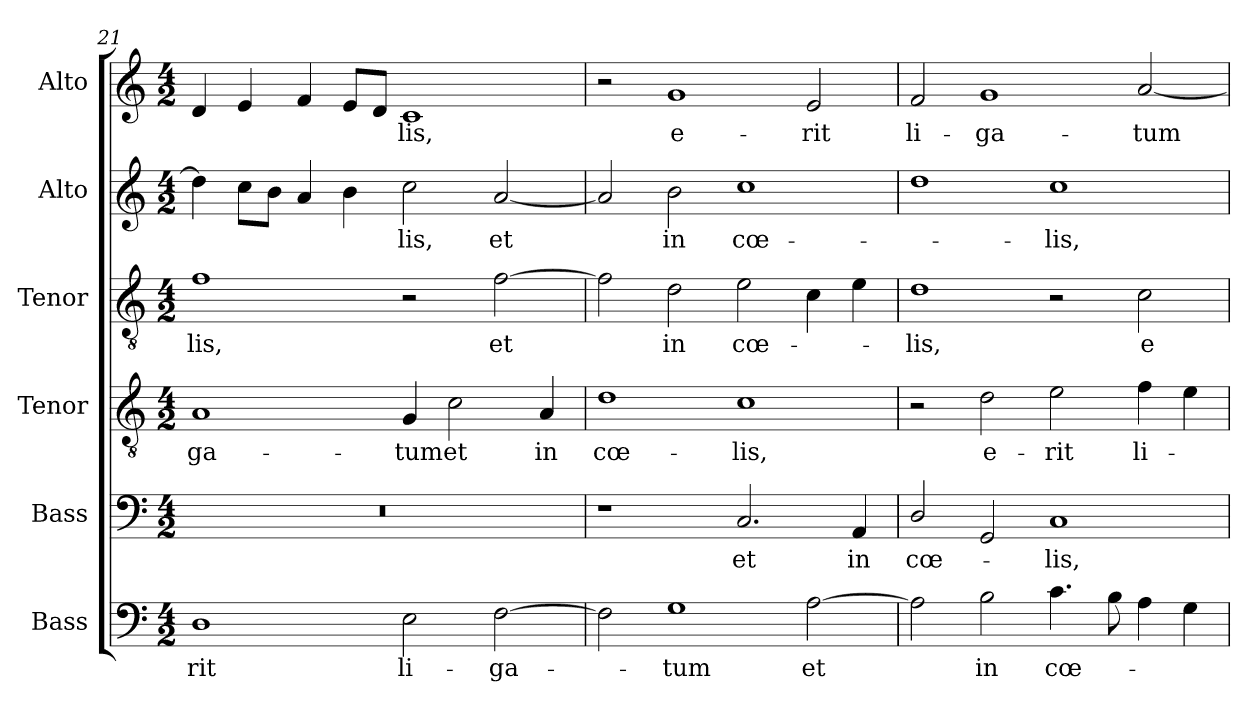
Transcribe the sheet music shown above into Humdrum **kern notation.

**kern	**text	**kern	**text	**kern	**text	**kern	**text	**kern	**text	**kern	**text
*part6	*part6	*part5	*part5	*part4	*part4	*part3	*part3	*part2	*part2	*part1	*part1
*staff6	*staff6	*staff5	*staff5	*staff4	*staff4	*staff3	*staff3	*staff2	*staff2	*staff1	*staff1
*I"Bass	*	*I"Bass	*	*I"Tenor	*	*I"Tenor	*	*I"Alto	*	*I"Alto	*
*I'B.	*	*I'B.	*	*I'T.	*	*I'T.	*	*I'A.	*	*I'A.	*
!!LO:LB:g=z
*clefF4	*	*clefF4	*	*clefGv2	*	*clefGv2	*	*clefG2	*	*clefG2	*
*	*	*	*	*ITrd7c12	*	*ITrd7c12	*	*	*	*	*
*k[]	*	*k[]	*	*k[]	*	*k[]	*	*k[]	*	*k[]	*
*C:	*	*C:	*	*C:	*	*C:	*	*C:	*	*C:	*
*M4/2	*	*M4/2	*	*M4/2	*	*M4/2	*	*M4/2	*	*M4/2	*
=21	=21	=21	=21	=21	=21	=21	=21	=21	=21	=21	=21
!	!LO:LY:b:color=#000000	!LO:N:vis=1	!	!	!	!	!	!	!	!	!
!	!	!	!	!	!LO:LY:b:color=#000000	!	!	!	!	!	!
!	!	!	!	!	!	!	!LO:LY:b:color=#000000	!	!	!	!
1Di	-rit	0r	.	1AAi	-ga-	1Fi	-lis,	4ddi\]	.	4di/	.
.	.	.	.	.	.	.	.	8cci\L	.	4ei/	.
.	.	.	.	.	.	.	.	8bi\J	.	.	.
.	.	.	.	.	.	.	.	4ai/	.	4fi/	.
.	.	.	.	.	.	.	.	4bi\	.	8ei/L	.
.	.	.	.	.	.	.	.	.	.	8di/J	.
!	!LO:LY:b:color=#000000	!	!	!	!	!	!	!	!	!	!
!	!	!	!	!	!LO:LY:b:color=#000000	!	!	!	!	!	!
!	!	!	!	!	!	!	!	!	!LO:LY:b:color=#000000	!	!
!	!	!	!	!	!	!	!	!	!	!	!LO:LY:b:color=#000000
2Ei\	li-	.	.	4GGi/	-tum	2r	.	2cci\	-lis,	1ci	-lis,
!	!	!	!	!	!LO:LY:b:color=#000000	!	!	!	!	!	!
.	.	.	.	2Ci\	et	.	.	.	.	.	.
!	!LO:LY:b:color=#000000	!	!	!	!	!	!	!	!	!	!
!	!	!	!	!	!	!	!LO:LY:b:color=#000000	!	!	!	!
!	!	!	!	!	!	!	!	!	!LO:LY:b:color=#000000	!	!
[2Fi\	-ga-	.	.	.	.	[2Fi\	et	[2ai/	et	.	.
!	!	!	!	!	!LO:LY:b:color=#000000	!	!	!	!	!	!
.	.	.	.	4AAi/	in	.	.	.	.	.	.
=22	=22	=22	=22	=22	=22	=22	=22	=22	=22	=22	=22
!	!	!	!	!	!LO:LY:b:color=#000000	!	!	!	!	!	!
2Fi\]	.	1r	.	1Di	cœ-	2Fi\]	.	2ai/]	.	2r	.
!	!LO:LY:b:color=#000000	!	!	!	!	!	!	!	!	!	!
!	!	!	!	!	!	!	!LO:LY:b:color=#000000	!	!	!	!
!	!	!	!	!	!	!	!	!	!LO:LY:b:color=#000000	!	!
!	!	!	!	!	!	!	!	!	!	!	!LO:LY:b:color=#000000
1Gi	-tum	.	.	.	.	2Di\	in	2bi\	in	1gi	e-
!	!	!	!LO:LY:b:color=#000000	!	!	!	!	!	!	!	!
!	!	!	!	!	!LO:LY:b:color=#000000	!	!	!	!	!	!
!	!	!	!	!	!	!	!LO:LY:b:color=#000000	!	!	!	!
!	!	!	!	!	!	!	!	!	!LO:LY:b:color=#000000	!	!
.	.	2.Ci/	et	1Ci	-lis,	2Ei\	cœ-	1cci	cœ-	.	.
!	!LO:LY:b:color=#000000	!	!	!	!	!	!	!	!	!	!
!	!	!	!	!	!	!	!	!	!	!	!LO:LY:b:color=#000000
[2Ai\	et	.	.	.	.	4Ci\	.	.	.	2ei/	-rit
!	!	!	!LO:LY:b:color=#000000	!	!	!	!	!	!	!	!
.	.	4AAi/	in	.	.	4Ei\	.	.	.	.	.
=23	=23	=23	=23	=23	=23	=23	=23	=23	=23	=23	=23
!	!	!	!LO:LY:b:color=#000000	!	!	!	!	!	!	!	!
!	!	!	!	!	!	!	!LO:LY:b:color=#000000	!	!	!	!
!	!	!	!	!	!	!	!	!	!	!	!LO:LY:b:color=#000000
2Ai\]	.	2Di/	cœ-	2r	.	1Di	-lis,	1ddi	.	2fi/	li-
!	!LO:LY:b:color=#000000	!	!	!	!	!	!	!	!	!	!
!	!	!	!	!	!LO:LY:b:color=#000000	!	!	!	!	!	!
!	!	!	!	!	!	!	!	!	!	!	!LO:LY:b:color=#000000
2Bi\	in	2GGi/	.	2Di\	e-	.	.	.	.	1gi	-ga-
!	!LO:LY:b:color=#000000	!	!	!	!	!	!	!	!	!	!
!	!	!	!LO:LY:b:color=#000000	!	!	!	!	!	!	!	!
!	!	!	!	!	!LO:LY:b:color=#000000	!	!	!	!	!	!
!	!	!	!	!	!	!	!	!	!LO:LY:b:color=#000000	!	!
4.ci\	cœ-	1Ci	-lis,	2Ei\	-rit	2r	.	1cci	-lis,	.	.
8Bi\	.	.	.	.	.	.	.	.	.	.	.
!	!	!	!	!	!LO:LY:b:color=#000000	!	!	!	!	!	!
!	!	!	!	!	!	!	!LO:LY:b:color=#000000	!	!	!	!
!	!	!	!	!	!	!	!	!	!	!	!LO:LY:b:color=#000000
4Ai\	.	.	.	4Fi\	li-	2Ci\	e-	.	.	[2ai/	-tum
4Gi\	.	.	.	4Ei\	.	.	.	.	.	.	.
=	=	=	=	=	=	=	=	=	=	=	=
*-	*-	*-	*-	*-	*-	*-	*-	*-	*-	*-	*-
